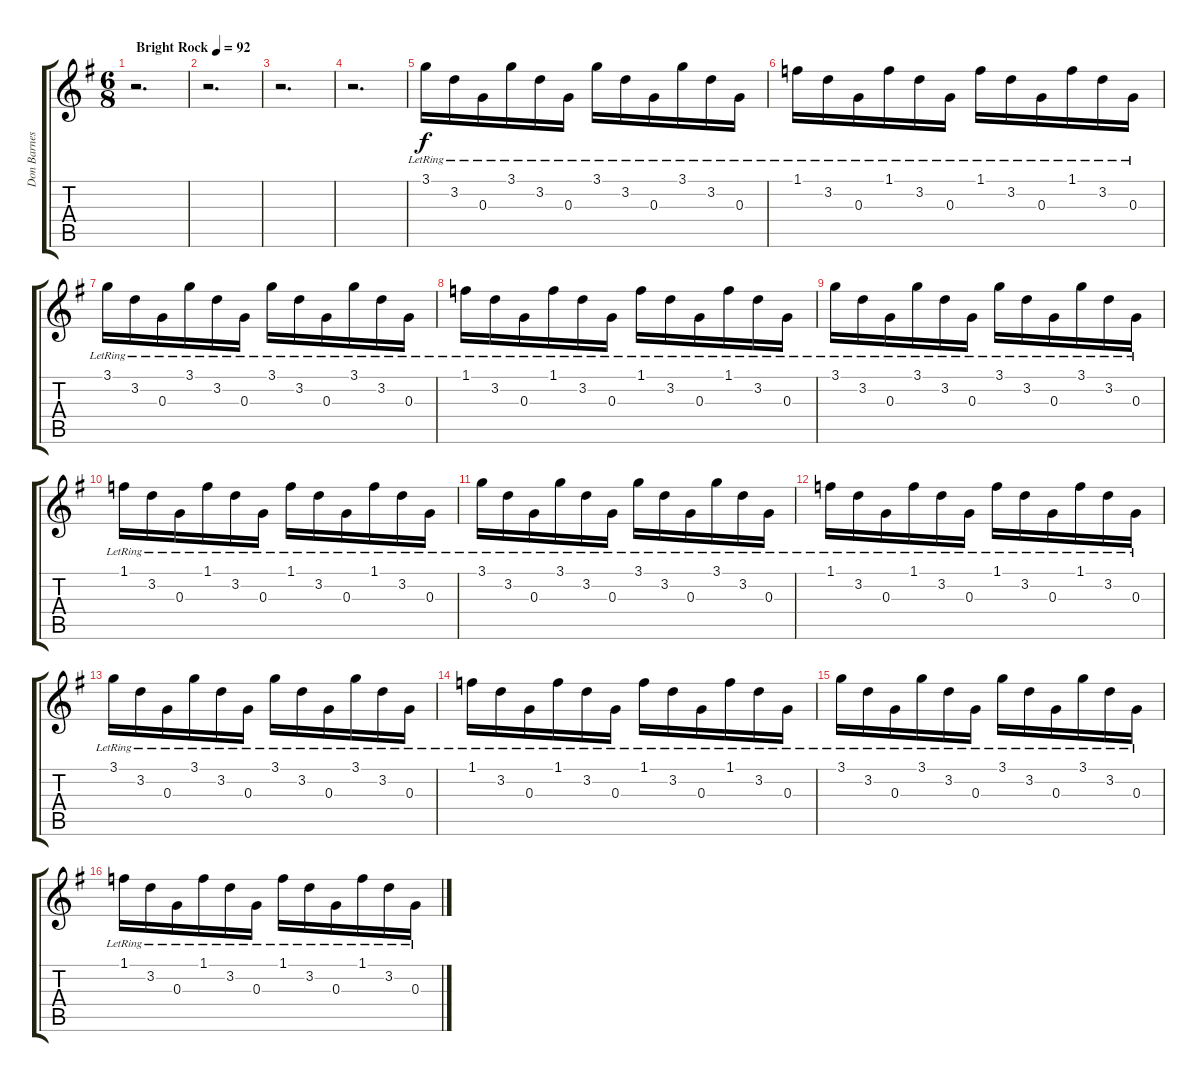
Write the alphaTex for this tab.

\track ("Don Barnes Guitar" "Don Barnes") {instrument overdrivenguitar}
\staff {score tabs}
\tuning (E4 B3 G3 D3 A2 E2) {hide}
\ts (6 8)
\tempo (92 "Bright Rock")
\clef g2
\ks g
r.2{d dy f instrument overdrivenguitar} |
r.2{d} |
r.2{d} |
r.2{d} |
3.1{lr}.16 3.2{lr}.16 0.3{lr}.16 3.1{lr}.16 3.2{lr}.16 0.3{lr}.16 3.1{lr}.16 3.2{lr}.16 0.3{lr}.16 3.1{lr}.16 3.2{lr}.16 0.3{lr}.16 |
1.1{lr}.16 3.2{lr}.16 0.3{lr}.16 1.1{lr}.16 3.2{lr}.16 0.3{lr}.16 1.1{lr}.16 3.2{lr}.16 0.3{lr}.16 1.1{lr}.16 3.2{lr}.16 0.3{lr}.16 |
3.1{lr}.16 3.2{lr}.16 0.3{lr}.16 3.1{lr}.16 3.2{lr}.16 0.3{lr}.16 3.1{lr}.16 3.2{lr}.16 0.3{lr}.16 3.1{lr}.16 3.2{lr}.16 0.3{lr}.16 |
1.1{lr}.16 3.2{lr}.16 0.3{lr}.16 1.1{lr}.16 3.2{lr}.16 0.3{lr}.16 1.1{lr}.16 3.2{lr}.16 0.3{lr}.16 1.1{lr}.16 3.2{lr}.16 0.3{lr}.16 |
3.1{lr}.16 3.2{lr}.16 0.3{lr}.16 3.1{lr}.16 3.2{lr}.16 0.3{lr}.16 3.1{lr}.16 3.2{lr}.16 0.3{lr}.16 3.1{lr}.16 3.2{lr}.16 0.3{lr}.16 |
1.1{lr}.16 3.2{lr}.16 0.3{lr}.16 1.1{lr}.16 3.2{lr}.16 0.3{lr}.16 1.1{lr}.16 3.2{lr}.16 0.3{lr}.16 1.1{lr}.16 3.2{lr}.16 0.3{lr}.16 |
3.1{lr}.16 3.2{lr}.16 0.3{lr}.16 3.1{lr}.16 3.2{lr}.16 0.3{lr}.16 3.1{lr}.16 3.2{lr}.16 0.3{lr}.16 3.1{lr}.16 3.2{lr}.16 0.3{lr}.16 |
1.1{lr}.16 3.2{lr}.16 0.3{lr}.16 1.1{lr}.16 3.2{lr}.16 0.3{lr}.16 1.1{lr}.16 3.2{lr}.16 0.3{lr}.16 1.1{lr}.16 3.2{lr}.16 0.3{lr}.16 |
3.1{lr}.16 3.2{lr}.16 0.3{lr}.16 3.1{lr}.16 3.2{lr}.16 0.3{lr}.16 3.1{lr}.16 3.2{lr}.16 0.3{lr}.16 3.1{lr}.16 3.2{lr}.16 0.3{lr}.16 |
1.1{lr}.16 3.2{lr}.16 0.3{lr}.16 1.1{lr}.16 3.2{lr}.16 0.3{lr}.16 1.1{lr}.16 3.2{lr}.16 0.3{lr}.16 1.1{lr}.16 3.2{lr}.16 0.3{lr}.16 |
3.1{lr}.16 3.2{lr}.16 0.3{lr}.16 3.1{lr}.16 3.2{lr}.16 0.3{lr}.16 3.1{lr}.16 3.2{lr}.16 0.3{lr}.16 3.1{lr}.16 3.2{lr}.16 0.3{lr}.16 |
1.1{lr}.16 3.2{lr}.16 0.3{lr}.16 1.1{lr}.16 3.2{lr}.16 0.3{lr}.16 1.1{lr}.16 3.2{lr}.16 0.3{lr}.16 1.1{lr}.16 3.2{lr}.16 0.3{lr}.16
